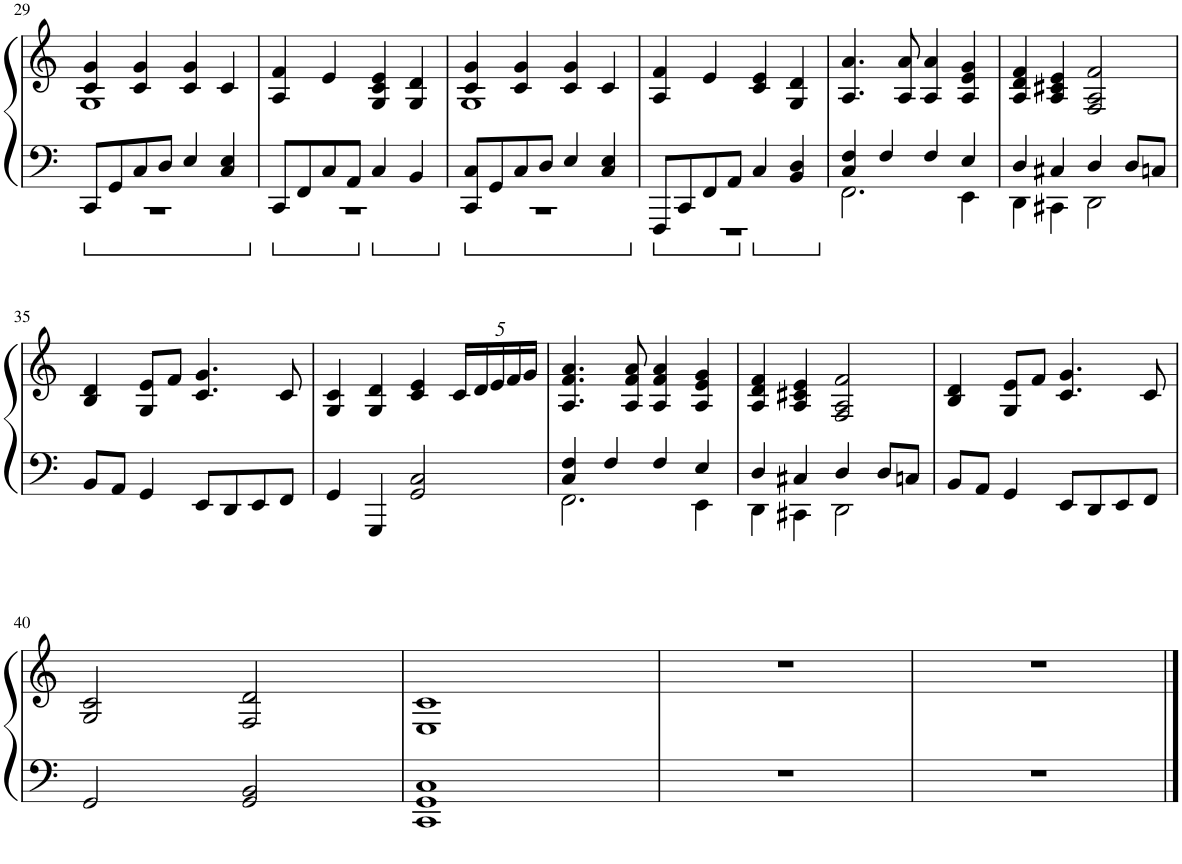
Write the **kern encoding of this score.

**kern	**kern
*part1	*part1
*staff2	*staff1
*I"Piano	*
*I'Pno.	*
!!LO:PB:g=z
*clefF4	*clefG2
*k[]	*k[]
*M4/4	*M4/4
=29	=29
*^	*^
8CC/L	1r	4c/ 4g/	1G
8GG/	.	.	.
8C/	.	4c/ 4g/	.
8D/J	.	.	.
4E/	.	4c/ 4g/	.
4C/ 4E/	.	4c/	.
*	*	*v	*v
=30	=30	=30
8CC/L	1r	4A/ 4f/
8FF/	.	.
8C/	.	4e/
8AA/J	.	.
4C/	.	4G/ 4c/ 4e/
4BB/	.	4G/ 4d/
=31	=31	=31
*	*	*^
8CC/ 8C/L	1r	4c/ 4g/	1G
8GG/	.	.	.
8C/	.	4c/ 4g/	.
8D/J	.	.	.
4E/	.	4c/ 4g/	.
4C/ 4E/	.	4c/	.
*	*	*v	*v
=32	=32	=32
8FFF/L	1r	4A/ 4f/
8CC/	.	.
8FF/	.	4e/
8AA/J	.	.
4C/	.	4c/ 4e/
4BB/ 4D/	.	4G/ 4d/
=33	=33	=33
4C/ 4F/	2.FF\	4.A/ 4.a/
4F/	.	.
.	.	8A/ 8a/
4F/	.	4A/ 4a/
4E/	4EE\	4A/ 4e/ 4g/
=34	=34	=34
4D/	4DD\	4A/ 4d/ 4f/
4C#X/	4CC#X\	4A/ 4c#X/ 4e/
4D/	2DD\	2F/ 2A/ 2f/
8D/L	.	.
8Cn/J	.	.
*v	*v	*
!!LO:LB:g=z
=35	=35
8BB/L	4B/ 4d/
8AA/J	.
4GG/	8G/ 8e/L
.	8f/J
8EE/L	4.c/ 4.g/
8DD/	.
8EE/	.
8FF/J	8c/
=36	=36
4GG/	4G/ 4c/
4GGG/	4G/ 4d/
2GG/ 2C/	4c/ 4e/
*	*Xbrackettup
.	20c/LL
.	20d/
.	20e/
.	20f/
.	20g/JJ
=37	=37
*^	*
4C/ 4F/	2.FF\	4.A/ 4.f/ 4.a/
4F/	.	.
.	.	8A/ 8f/ 8a/
4F/	.	4A/ 4f/ 4a/
4E/	4EE\	4A/ 4e/ 4g/
=38	=38	=38
4D/	4DD\	4A/ 4d/ 4f/
4C#X/	4CC#X\	4A/ 4c#X/ 4e/
4D/	2DD\	2F/ 2A/ 2f/
8D/L	.	.
8Cn/J	.	.
*v	*v	*
=39	=39
8BB/L	4B/ 4d/
8AA/J	.
4GG/	8G/ 8e/L
.	8f/J
8EE/L	4.c/ 4.g/
8DD/	.
8EE/	.
8FF/J	8c/
!!LO:LB:g=z
=40	=40
2GG/	2G/ 2c/
2GG/ 2BB/	2F/ 2d/
=41	=41
1CC 1GG 1C	1E 1c
=42	=42
1r	1r
=43	=43
1r	1r
==	==
*-	*-
